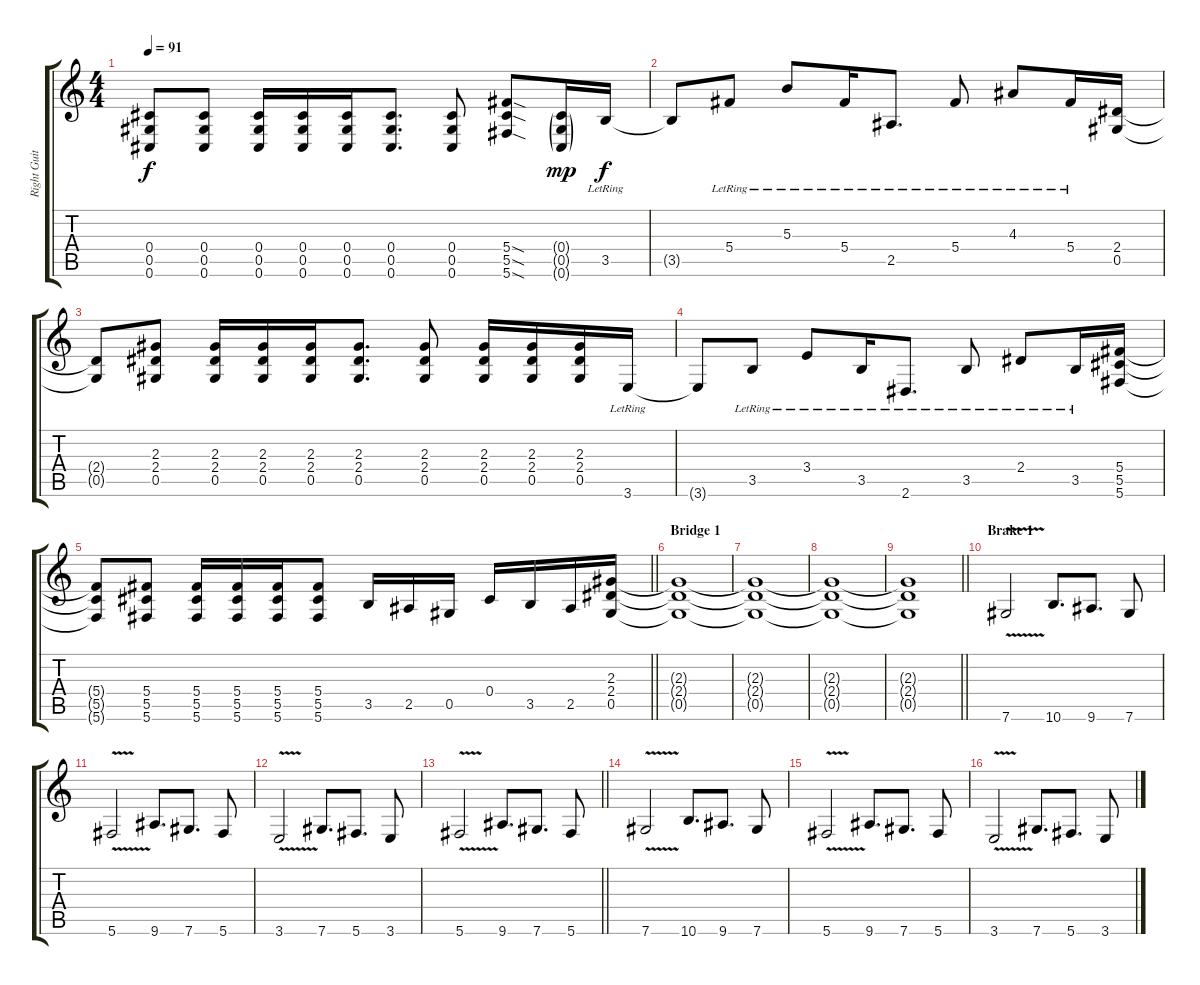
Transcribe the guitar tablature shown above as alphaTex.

\track ("Right Guitar" "Right Guit") {instrument overdrivenguitar}
\staff {score tabs}
\tuning (Eb4 Bb3 Gb3 Db3 Ab2 Db2) {hide}
\ts (4 4)
\tempo 91
\clef g2
\ks c
(0.4{t} 0.5{t} 0.6{t}).8{dy f} (0.4 0.5 0.6).8 (0.4 0.5 0.6).16 (0.4 0.5 0.6).16 (0.4 0.5 0.6).16 (0.4 0.5 0.6).8{d} (0.4 0.5 0.6).8 (5.4{sod} 5.5{sod} 5.6{sod}).8 (0.4{g} 0.5{g} 0.6{g}).16{dy mp} 3.5{lr}.16{dy f} |
3.5{t}.8 5.4{lr}.8 5.3{lr}.8 5.4{lr}.16 2.5{lr}.8{d} 5.4{lr}.8 4.3{lr}.8 5.4{lr}.16 (2.4 0.5).16 |
(2.4{t} 0.5{t}).8 (2.3 2.4 0.5).8 (2.3 2.4 0.5).16 (2.3 2.4 0.5).16 (2.3 2.4 0.5).16 (2.3 2.4 0.5).8{d} (2.3 2.4 0.5).8 (2.3 2.4 0.5).16 (2.3 2.4 0.5).16 (2.3 2.4 0.5).16 3.6{lr}.16 |
3.6{t}.8 3.5{lr}.8 3.4{lr}.8 3.5{lr}.16 2.6{lr}.8{d} 3.5{lr}.8 2.4{lr}.8 3.5{lr}.16 (5.4 5.5 5.6).16 |
\barLineRight lightlight
(5.4{t} 5.5{t} 5.6{t}).8 (5.4 5.5 5.6).8 (5.4 5.5 5.6).16 (5.4 5.5 5.6).16 (5.4 5.5 5.6).16 (5.4 5.5 5.6).8 3.5.16 2.5.16 0.5.16 0.4.16 3.5.16 2.5.16 (2.3 2.4 0.5).16 |
\section ("" "Bridge 1")
(2.3{t} 2.4{t} 0.5{t}).1{volume 6} |
(2.3{t} 2.4{t} 0.5{t}).1 |
(2.3{t} 2.4{t} 0.5{t}).1 |
\barLineRight lightlight
(2.3{t} 2.4{t} 0.5{t}).1 |
\section ("" "Brake 1")
7.6{v}.2{volume 9 instrument overdrivenguitar} 10.6.8{d} 9.6.8{d} 7.6.8 |
5.6{v}.2 9.6.8{d} 7.6.8{d} 5.6.8 |
3.6{v}.2 7.6.8{d} 5.6.8{d} 3.6.8 |
\barLineRight lightlight
5.6{v}.2 9.6.8{d} 7.6.8{d} 5.6.8 |
7.6{v}.2 10.6.8{d} 9.6.8{d} 7.6.8 |
5.6{v}.2 9.6.8{d} 7.6.8{d} 5.6.8 |
3.6{v}.2 7.6.8{d} 5.6.8{d} 3.6.8
